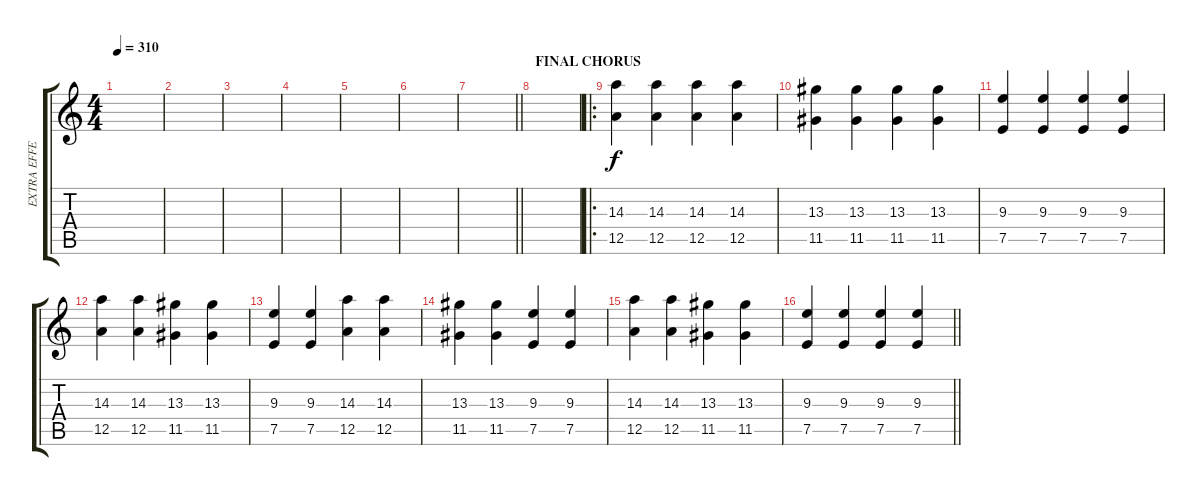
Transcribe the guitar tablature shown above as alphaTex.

\track ("EXTRA EFFECTS" "EXTRA EFFE") {instrument overdrivenguitar}
\staff {score tabs}
\tuning (E4 B3 G3 D3 A2 E2) {hide}
\ts (4 4)
\tempo 310
\clef g2
\ks c
|
|
|
|
|
|
\barLineRight lightlight
|
\section ("" "FINAL CHORUS")
|
\ro
(14.3 12.5).4 (14.3 12.5).4 (14.3 12.5).4 (14.3 12.5).4 |
(13.3 11.5).4 (13.3 11.5).4 (13.3 11.5).4 (13.3 11.5).4 |
(9.3 7.5).4 (9.3 7.5).4 (9.3 7.5).4 (9.3 7.5).4 |
(14.3 12.5).4 (14.3 12.5).4 (13.3 11.5).4 (13.3 11.5).4 |
(9.3 7.5).4 (9.3 7.5).4 (14.3 12.5).4 (14.3 12.5).4 |
(13.3 11.5).4 (13.3 11.5).4 (9.3 7.5).4 (9.3 7.5).4 |
(14.3 12.5).4 (14.3 12.5).4 (13.3 11.5).4 (13.3 11.5).4 |
\barLineRight lightlight
(9.3 7.5).4 (9.3 7.5).4 (9.3 7.5).4 (9.3 7.5).4
